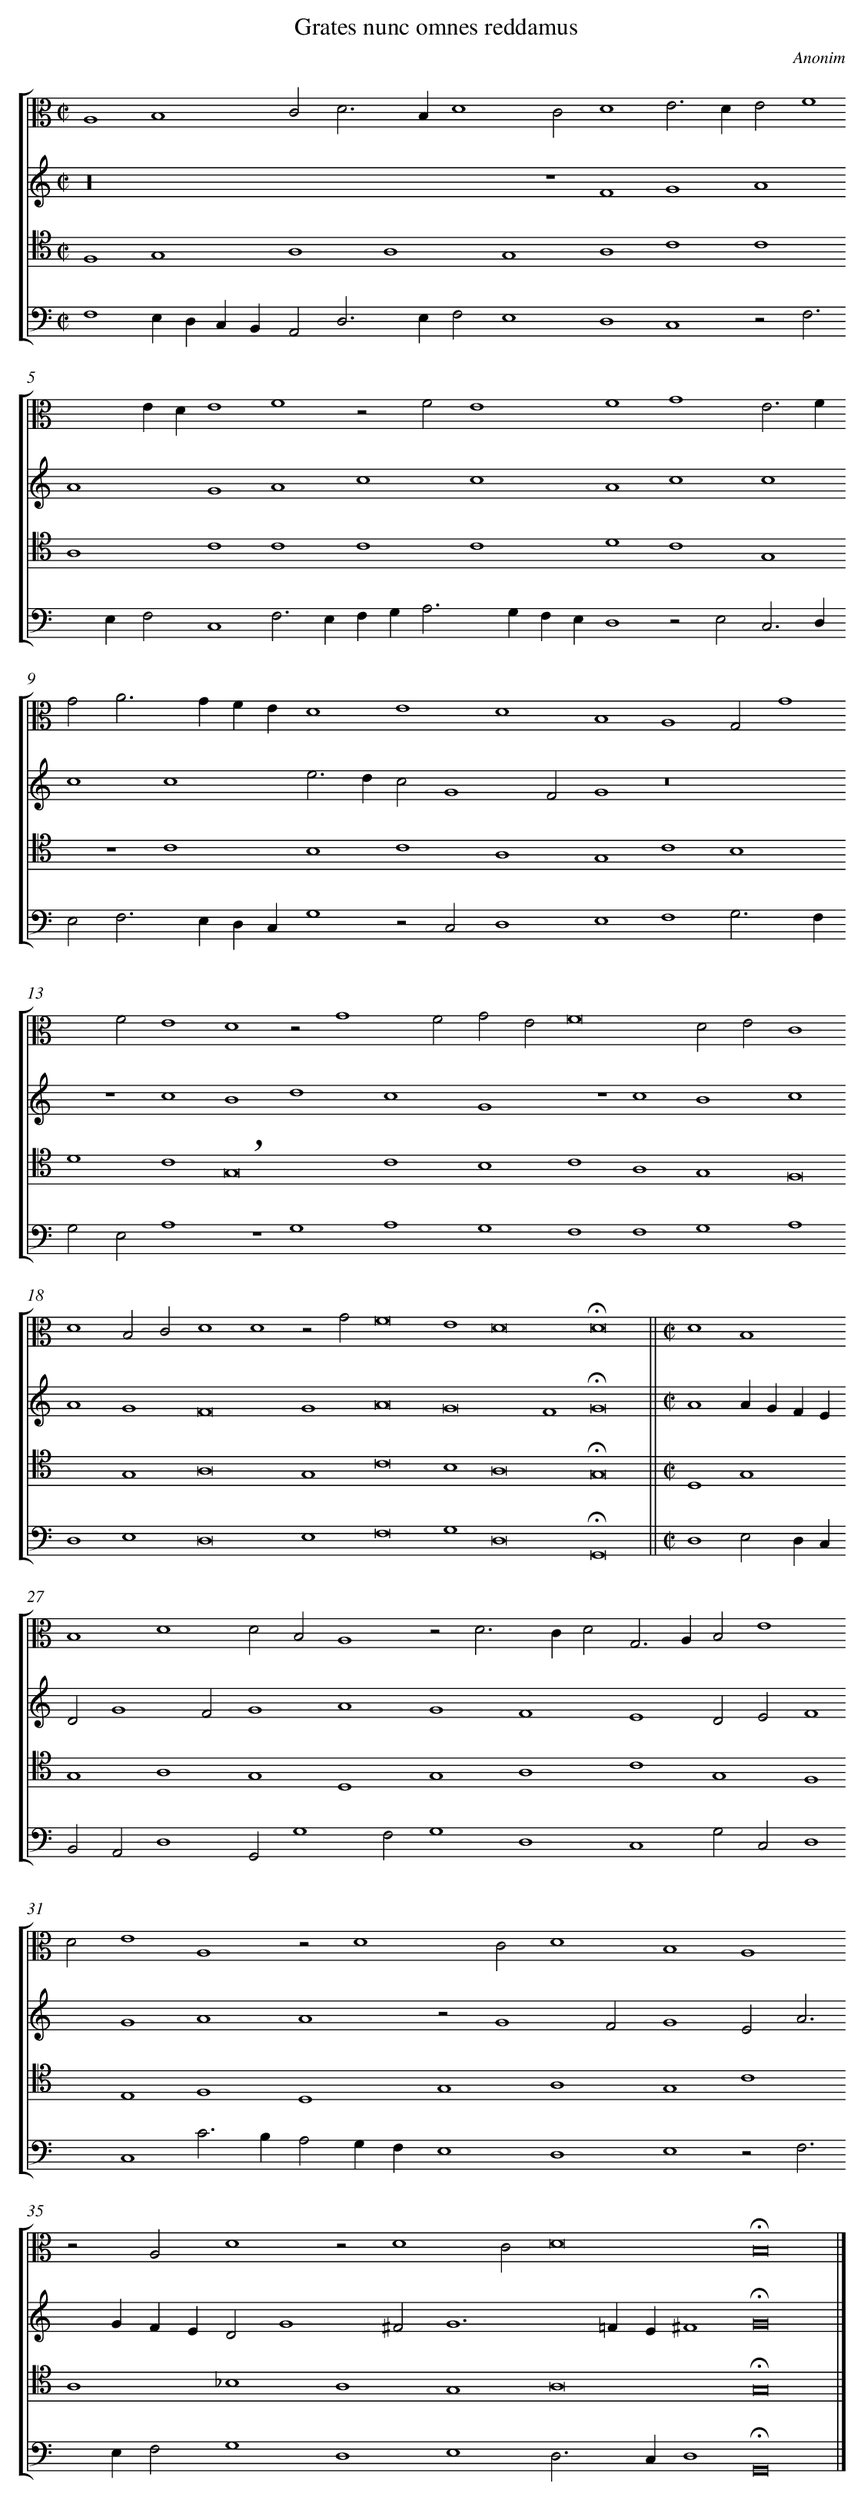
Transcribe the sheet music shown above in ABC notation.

X:1
T: Grates nunc omnes reddamus
C: Anonim
L: 1/4
M: C|
%%staves [1 2 3 4]
V: 1 clef=alto
V: 2
V: 3 clef=tenor
V: 4 clef=bass
K: C
[V:1] A,4B,4 [|]
[V:2] z16 [|]
[V:3] F,4G,4 [|]
[V:4] F,4E,D,C,B,, [|]
[V:1] C2D2>B,2D4 [|]
[V:2]  [|]
[V:3] A,4A,4 [|]
[V:4] A,,2D,2>E,2F,2 [|]
[V:1] C2D4 [|]
[V:2] z4F4 [|]
[V:3] G,4A,4 [|]
[V:4] E,4D,4 [|]
[V:1] E2>D2E2F4 [|]
[V:2] G4A4 [|]
[V:3] C4C4 [|]
[V:4] C,4z2F,3 [|]
[V:1] EDE4 [|]
[V:2] A4G4 [|]
[V:3] A,4C4 [|]
[V:4] E,F,2C,4 [|]
[V:1] F4z2F2 [|]
[V:2] A4c4 [|]
[V:3] C4C4 [|]
[V:4] F,2>E,2F,G,A,3 [|]
[V:1] E4F4 [|]
[V:2] c4A4 [|]
[V:3] C4D4 [|]
[V:4] G,F,E,D,4 [|]
[V:1] G4E3F [|]
[V:2] c4c4 [|]
[V:3] C4G,4 [|]
[V:4] z2E,2C,3D, [|]
[V:1] G2A2>G2FE [|]
[V:2] c4c4 [|]
[V:3] z4C4 [|]
[V:4] E,2F,2>E,2D,C, [|]
[V:1] D4E4 [|]
[V:2] e2>d2c2G4 [|]
[V:3] B,4C4 [|]
[V:4] G,4z2C,2 [|]
[V:1] D4B,4 [|]
[V:2] F2G4 [|]
[V:3] A,4G,4 [|]
[V:4] D,4E,4 [|]
[V:1] A,4G,2G4 [|]
[V:2] z8 [|]
[V:3] C4B,4 [|]
[V:4] F,4G,3F, [|]
[V:1] F2E4 [|]
[V:2] z4c4 [|]
[V:3] D4C4 [|]
[V:4] G,2E,2A,4 [|]
[V:1] D4z2G4 [|]
[V:2] B4d4 [|]
[V:3] !breath!G,8 [|]
[V:4] z4G,4 [|]
[V:1] F2G2E2 [|]
[V:2] c4G4 [|]
[V:3] C4B,4 [|]
[V:4] A,4G,4 [|]
[V:1] F8 [|]
[V:2] z4c4 [|]
[V:3] C4A,4 [|]
[V:4] F,4F,4 [|]
[V:1] D2E2C4 [|]
[V:2] B4c4 [|]
[V:3] G,4F,8 [|]
[V:4] G,4A,4 [|]
[V:1] D4B,2C2 [|]
[V:2] A4G4 [|]
[V:3] G,4 [|]
[V:4] D,4E,4 [|]
[V:1] D4D4 [|]
[V:2] F8 [|]
[V:3] A,8 [|]
[V:4] D,8 [|]
[V:1] z2G2F8 [|]
[V:2] G4A8 [|]
[V:3] G,4C8 [|]
[V:4] E,4F,8 [|]
[V:1] E4 [|]
[V:2] G8 [|]
[V:3] B,4 [|]
[V:4] G,4 [|]
[V:1] D8 [|]
[V:2] F4 [|]
[V:3] A,8 [|]
[V:4] D,8 [|]
[V:1] !fermata!D8 ||
[V:2] !fermata!G8 ||
[V:3] !fermata!G,8 ||
[V:4] !fermata!G,,8 ||
[V:1] [M:C|]D4B,4 [|]
[V:2] [M:C|]A4AGFE [|]
[V:3] [M:C|]D,4G,4 [|]
[V:4] [M:C|]D,4E,2D,C, [|]
[V:1] B,4D4 [|]
[V:2] D2G4F2 [|]
[V:3] G,4A,4 [|]
[V:4] B,,2A,,2D,4 [|]
[V:1] D2B,2A,4 [|]
[V:2] G4A4 [|]
[V:3] G,4D,4 [|]
[V:4] G,,2G,4F,2 [|]
[V:1] z2D2>C2D2 [|]
[V:2] G4F4 [|]
[V:3] G,4A,4 [|]
[V:4] G,4D,4 [|]
[V:1] G,2>A,2B,2E4 [|]
[V:2] E4D2E2 [|]
[V:3] C4G,4 [|]
[V:4] C,4G,2C,2 [|]
[V:1] D2E4 [|]
[V:2] F4G4 [|]
[V:3] F,4E,4 [|]
[V:4] D,4C,4 [|]
[V:1] A,4z2D4 [|]
[V:2] A4A4 [|]
[V:3] F,4D,4 [|]
[V:4] C2>B,2A,2G,F, [|]
[V:1] C2D4 [|]
[V:2] z2G4F2 [|]
[V:3] G,4A,4 [|]
[V:4] E,4D,4 [|]
[V:1] B,4A,4 [|]
[V:2] G4E2A3 [|]
[V:3] G,4C4 [|]
[V:4] E,4z2F,3 [|]
[V:1] z2A,2D4 [|]
[V:2] GFED2G4 [|]
[V:3] A,4_B,4 [|]
[V:4] E,F,2G,4 [|]
[V:1] z2D4C2 [|]
[V:2] ^F2G6 [|]
[V:3] A,4G,4 [|]
[V:4] D,4E,4 [|]
[V:1] D8 [|]
[V:2] =FE^F4 [|]
[V:3] A,8 [|]
[V:4] D,2>C,2D,4 [|]
[V:1] !fermata!B,8 |]
[V:2] !fermata!G8 |]
[V:3] !fermata!G,8 |]
[V:4] !fermata!G,,8 |]
